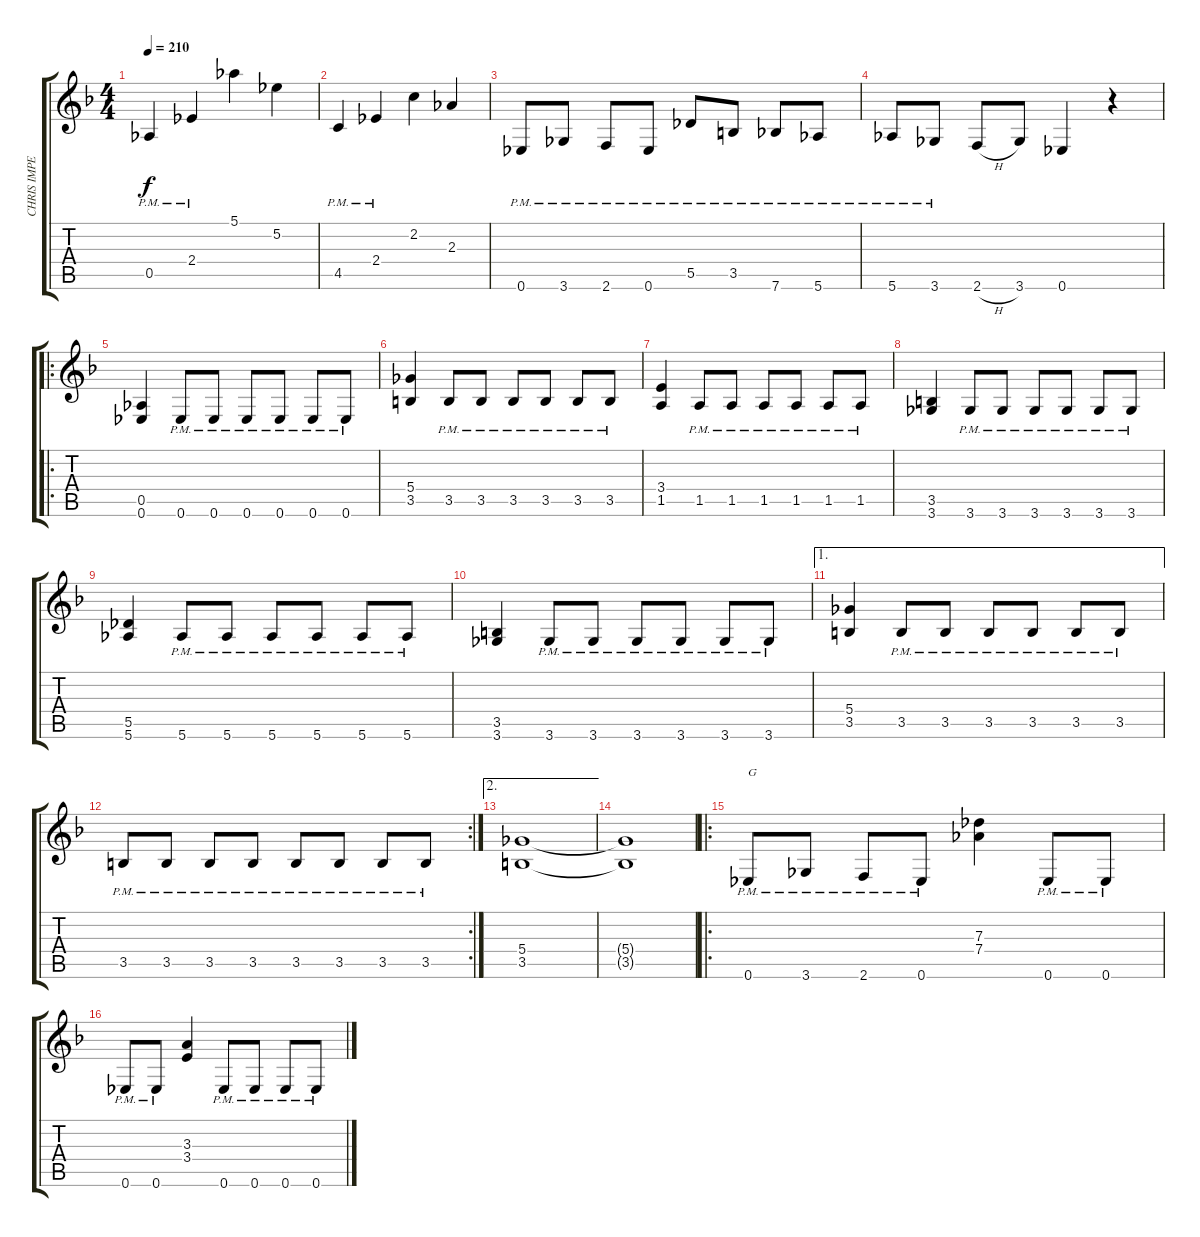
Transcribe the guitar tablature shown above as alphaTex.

\track ("CHRIS IMPELLITTERI - RITHMIC GUITAR" "CHRIS IMPE") {instrument overdrivenguitar}
\staff {score tabs}
\tuning (Eb4 Bb3 Gb3 Db3 Ab2 Eb2) {hide}
\ts (4 4)
\tempo 210
\clef g2
\ks f
0.5{pm}.4{dy f} 2.4{pm}.4 5.1.4 5.2.4 |
4.5{pm}.4 2.4{pm}.4 2.2.4 2.3.4 |
0.6{pm}.8 3.6{pm}.8 2.6{pm}.8 0.6{pm}.8 5.5{pm}.8 3.5{pm}.8 7.6{pm}.8 5.6{pm}.8 |
5.6{pm}.8 3.6{pm}.8 2.6{h}.8 3.6.8 0.6.4 r.4 |
\ro
(0.5 0.6).4 0.6{pm}.8 0.6{pm}.8 0.6{pm}.8 0.6{pm}.8 0.6{pm}.8 0.6{pm}.8 |
(5.4 3.5).4 3.5{pm}.8 3.5{pm}.8 3.5{pm}.8 3.5{pm}.8 3.5{pm}.8 3.5{pm}.8 |
(3.4 1.5).4 1.5{pm}.8 1.5{pm}.8 1.5{pm}.8 1.5{pm}.8 1.5{pm}.8 1.5{pm}.8 |
(3.5 3.6).4 3.6{pm}.8 3.6{pm}.8 3.6{pm}.8 3.6{pm}.8 3.6{pm}.8 3.6{pm}.8 |
(5.5 5.6).4 5.6{pm}.8 5.6{pm}.8 5.6{pm}.8 5.6{pm}.8 5.6{pm}.8 5.6{pm}.8 |
(3.5 3.6).4 3.6{pm}.8 3.6{pm}.8 3.6{pm}.8 3.6{pm}.8 3.6{pm}.8 3.6{pm}.8 |
\ae 1
(5.4 3.5).4 3.5{pm}.8 3.5{pm}.8 3.5{pm}.8 3.5{pm}.8 3.5{pm}.8 3.5{pm}.8 |
\rc 2
3.5{pm}.8 3.5{pm}.8 3.5{pm}.8 3.5{pm}.8 3.5{pm}.8 3.5{pm}.8 3.5{pm}.8 3.5{pm}.8 |
\ae 2
(5.4 3.5).1 |
(5.4{t} 3.5{t}).1 |
\ro
0.6{pm}.8{txt "G"} 3.6{pm}.8 2.6{pm}.8 0.6{pm}.8 (7.3 7.4).4 0.6{pm}.8 0.6{pm}.8 |
0.6{pm}.8 0.6{pm}.8 (3.3 3.4).4 0.6{pm}.8 0.6{pm}.8 0.6{pm}.8 0.6{pm}.8
